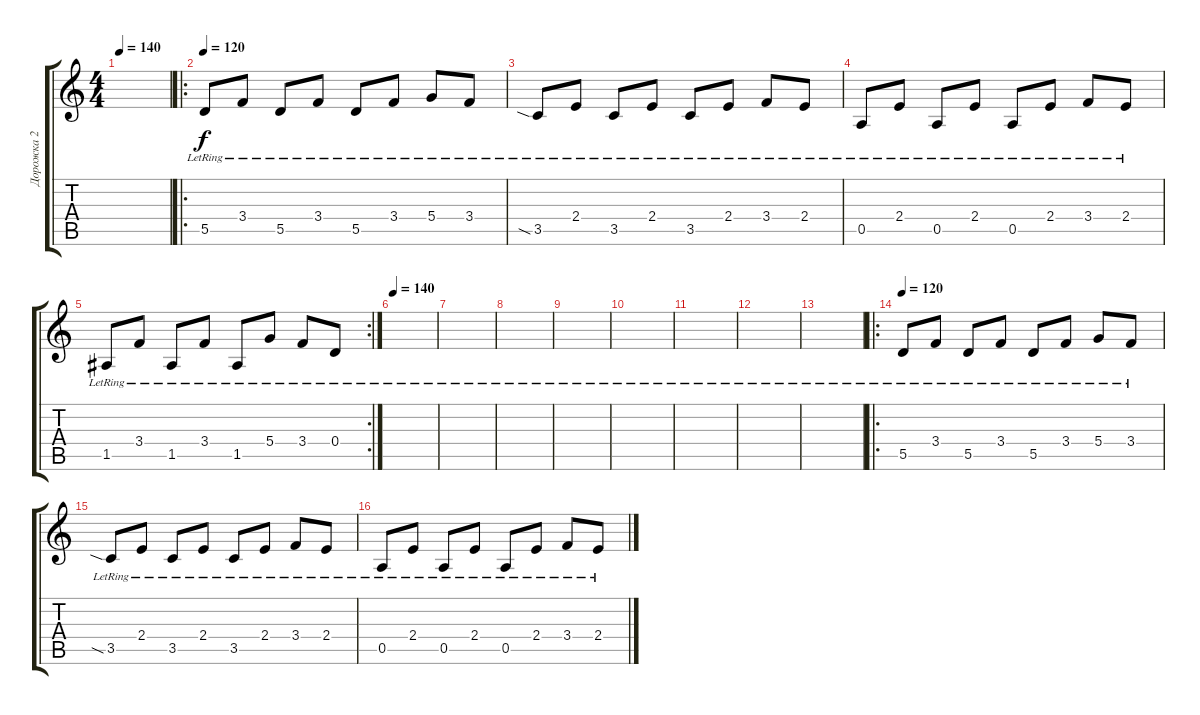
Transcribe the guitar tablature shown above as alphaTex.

\track ("Дорожка 2" "Дорожка 2") {instrument electricguitarclean}
\staff {score tabs}
\tuning (E4 B3 G3 D3 A2 E2) {hide}
\ts (4 4)
\tempo 140
\clef g2
\ks c
|
\ro
\tempo 120
5.5{lr}.8{dy f} 3.4{lr}.8 5.5{lr}.8 3.4{lr}.8 5.5{lr}.8 3.4{lr}.8 5.4{lr}.8 3.4{lr}.8 |
3.5{sia lr}.8 2.4{lr}.8 3.5{lr}.8 2.4{lr}.8 3.5{lr}.8 2.4{lr}.8 3.4{lr}.8 2.4{lr}.8 |
0.5{lr}.8 2.4{lr}.8 0.5{lr}.8 2.4{lr}.8 0.5{lr}.8 2.4{lr}.8 3.4{lr}.8 2.4{lr}.8 |
\rc 2
1.5{lr}.8 3.4{lr}.8 1.5{lr}.8 3.4{lr}.8 1.5{lr}.8 5.4{lr}.8 3.4{lr}.8 0.4{lr}.8 |
\tempo 140
|
|
|
|
|
|
|
|
\ro
\tempo 120
5.5{lr}.8 3.4{lr}.8 5.5{lr}.8 3.4{lr}.8 5.5{lr}.8 3.4{lr}.8 5.4{lr}.8 3.4{lr}.8 |
3.5{sia lr}.8 2.4{lr}.8 3.5{lr}.8 2.4{lr}.8 3.5{lr}.8 2.4{lr}.8 3.4{lr}.8 2.4{lr}.8 |
0.5{lr}.8 2.4{lr}.8 0.5{lr}.8 2.4{lr}.8 0.5{lr}.8 2.4{lr}.8 3.4{lr}.8 2.4{lr}.8
